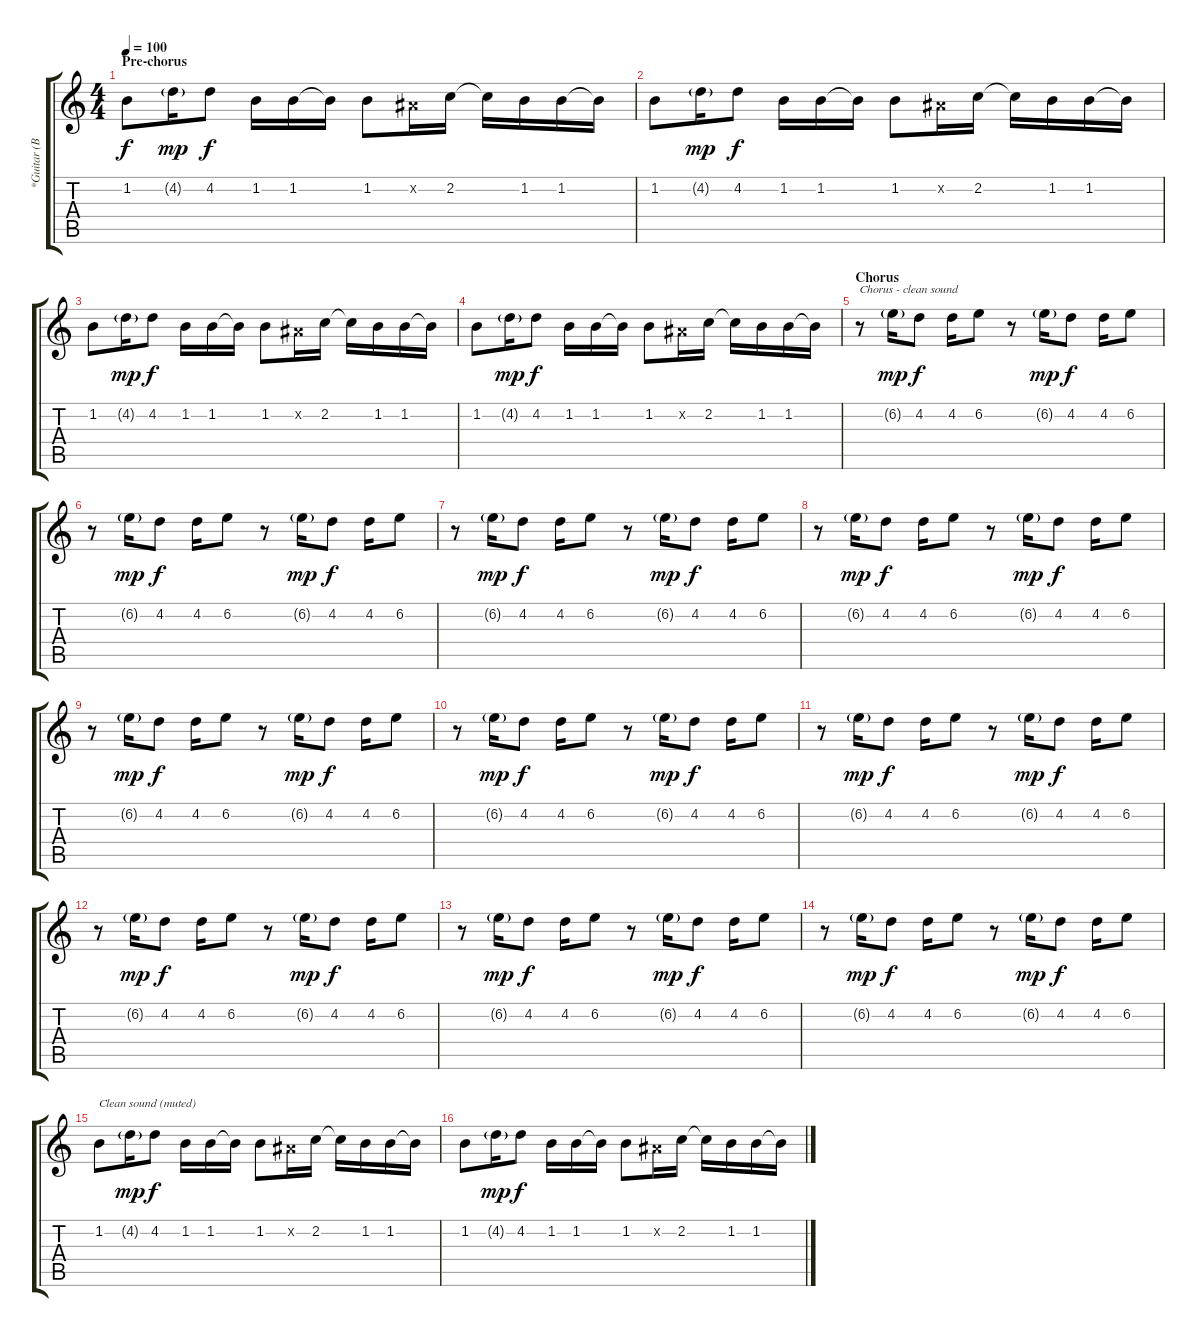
\track ("*Guitar (Brad Delson)" "*Guitar (B") {instrument electricguitarmuted}
\staff {score tabs}
\tuning (Eb4 Bb3 Gb3 Db3 Ab2 Db2) {hide}
\ts (4 4)
\section ("" "Pre-chorus")
\tempo 100
\clef g2
\ks c
1.2.8{dy f} 4.2{g}.16{dy mp} 4.2.8{dy f} 1.2.16 1.2.16 1.2{t}.16 1.2.8 0.2{x}.16 2.2.16 2.2{t}.16 1.2.16 1.2.16 1.2{t}.16 |
1.2.8 4.2{g}.16{dy mp} 4.2.8{dy f} 1.2.16 1.2.16 1.2{t}.16 1.2.8 0.2{x}.16 2.2.16 2.2{t}.16 1.2.16 1.2.16 1.2{t}.16 |
1.2.8 4.2{g}.16{dy mp} 4.2.8{dy f} 1.2.16 1.2.16 1.2{t}.16 1.2.8 0.2{x}.16 2.2.16 2.2{t}.16 1.2.16 1.2.16 1.2{t}.16 |
1.2.8 4.2{g}.16{dy mp} 4.2.8{dy f} 1.2.16 1.2.16 1.2{t}.16 1.2.8 0.2{x}.16 2.2.16 2.2{t}.16 1.2.16 1.2.16 1.2{t}.16 |
\section ("" "Chorus")
r.8{txt "Chorus - clean sound" instrument electricguitarjazz} 6.2{g}.16{dy mp} 4.2.8{dy f} 4.2.16 6.2.8 r.8 6.2{g}.16{dy mp} 4.2.8{dy f} 4.2.16 6.2.8 |
r.8{instrument electricguitarjazz} 6.2{g}.16{dy mp} 4.2.8{dy f} 4.2.16 6.2.8 r.8 6.2{g}.16{dy mp} 4.2.8{dy f} 4.2.16 6.2.8 |
r.8{instrument electricguitarjazz} 6.2{g}.16{dy mp} 4.2.8{dy f} 4.2.16 6.2.8 r.8 6.2{g}.16{dy mp} 4.2.8{dy f} 4.2.16 6.2.8 |
r.8{instrument electricguitarjazz} 6.2{g}.16{dy mp} 4.2.8{dy f} 4.2.16 6.2.8 r.8 6.2{g}.16{dy mp} 4.2.8{dy f} 4.2.16 6.2.8 |
r.8{instrument electricguitarjazz} 6.2{g}.16{dy mp} 4.2.8{dy f} 4.2.16 6.2.8 r.8 6.2{g}.16{dy mp} 4.2.8{dy f} 4.2.16 6.2.8 |
r.8{instrument electricguitarjazz} 6.2{g}.16{dy mp} 4.2.8{dy f} 4.2.16 6.2.8 r.8 6.2{g}.16{dy mp} 4.2.8{dy f} 4.2.16 6.2.8 |
r.8{instrument electricguitarjazz} 6.2{g}.16{dy mp} 4.2.8{dy f} 4.2.16 6.2.8 r.8 6.2{g}.16{dy mp} 4.2.8{dy f} 4.2.16 6.2.8 |
r.8{instrument electricguitarjazz} 6.2{g}.16{dy mp} 4.2.8{dy f} 4.2.16 6.2.8 r.8 6.2{g}.16{dy mp} 4.2.8{dy f} 4.2.16 6.2.8 |
r.8{instrument electricguitarjazz} 6.2{g}.16{dy mp} 4.2.8{dy f} 4.2.16 6.2.8 r.8 6.2{g}.16{dy mp} 4.2.8{dy f} 4.2.16 6.2.8 |
r.8{instrument electricguitarjazz} 6.2{g}.16{dy mp} 4.2.8{dy f} 4.2.16 6.2.8 r.8 6.2{g}.16{dy mp} 4.2.8{dy f} 4.2.16 6.2.8 |
1.2.8{txt "Clean sound (muted)" volume 16 instrument electricguitarmuted} 4.2{g}.16{dy mp} 4.2.8{dy f} 1.2.16 1.2.16 1.2{t}.16 1.2.8 0.2{x}.16 2.2.16 2.2{t}.16 1.2.16 1.2.16 1.2{t}.16 |
1.2.8 4.2{g}.16{dy mp} 4.2.8{dy f} 1.2.16 1.2.16 1.2{t}.16 1.2.8 0.2{x}.16 2.2.16 2.2{t}.16 1.2.16 1.2.16 1.2{t}.16
